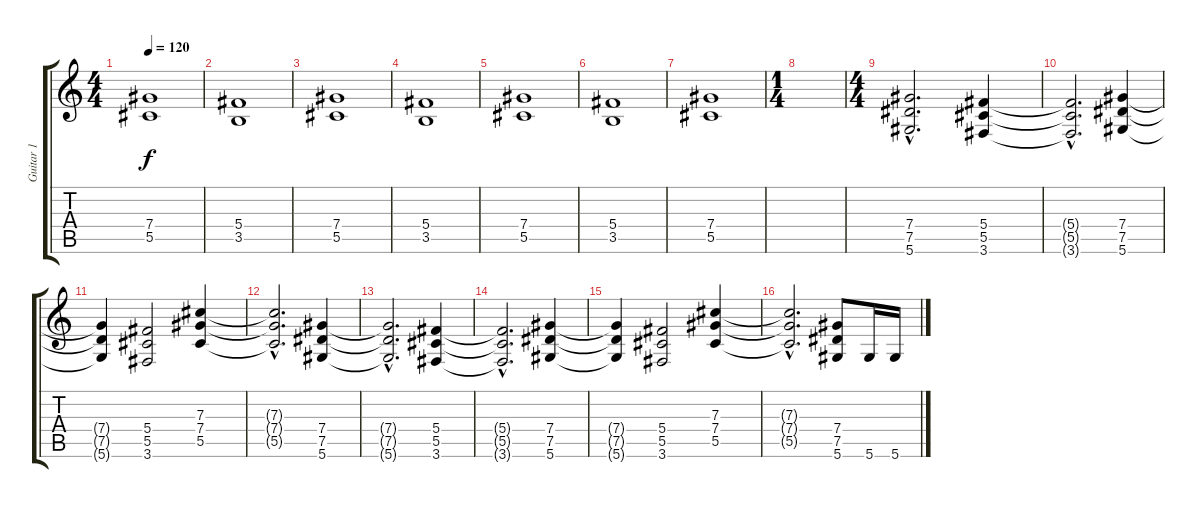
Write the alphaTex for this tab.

\track ("Guitar 1" "Guitar 1") {instrument distortionguitar}
\staff {score tabs}
\tuning (Eb4 Bb3 Gb3 Db3 Ab2 Eb2) {hide}
\ts (4 4)
\tempo 120
\clef g2
\ks c
(7.4 5.5).1{dy f} |
(5.4 3.5).1 |
(7.4 5.5).1 |
(5.4 3.5).1 |
(7.4 5.5).1 |
(5.4 3.5).1 |
(7.4 5.5).1 |
\ts (1 4)
|
\ts (4 4)
(7.4{hac} 7.5{hac} 5.6{hac}).2{d} (5.4 5.5 3.6).4 |
(5.4{hac t} 5.5{hac t} 3.6{hac t}).2{d} (7.4 7.5 5.6).4 |
(7.4{t} 7.5{t} 5.6{t}).4 (5.4 5.5 3.6).2 (7.3 7.4 5.5).4 |
(7.3{hac t} 7.4{hac t} 5.5{hac t}).2{d} (7.4 7.5 5.6).4 |
(7.4{hac t} 7.5{hac t} 5.6{hac t}).2{d} (5.4 5.5 3.6).4 |
(5.4{hac t} 5.5{hac t} 3.6{hac t}).2{d} (7.4 7.5 5.6).4 |
(7.4{t} 7.5{t} 5.6{t}).4 (5.4 5.5 3.6).2 (7.3 7.4 5.5).4 |
(7.3{hac t} 7.4{hac t} 5.5{hac t}).2{d} (7.4 7.5 5.6).8 5.6.16 5.6.16
